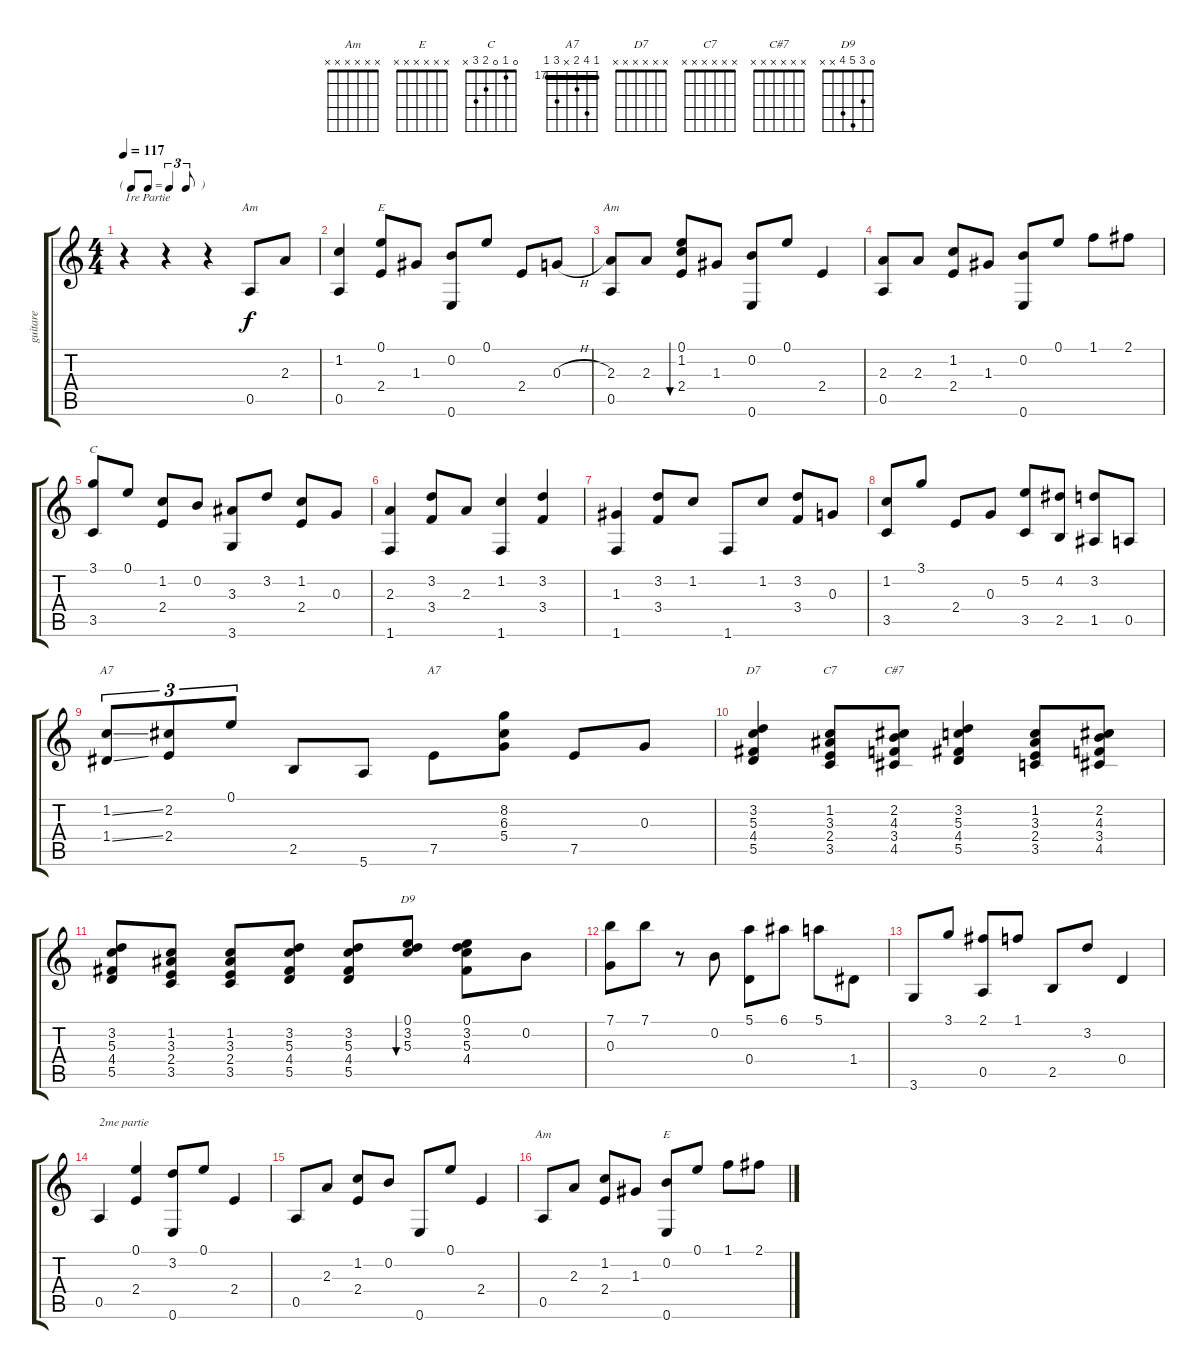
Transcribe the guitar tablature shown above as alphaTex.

\track ("guitare" "guitare") {instrument acousticguitarsteel}
\staff {score tabs}
\tuning (E4 B3 G3 D3 A2 E2) {hide}
\chord ("Am" 0 1 2 2 0 x)
\chord ("E" 0 0 1 2 2 0)
\chord ("Am" 0 1 2 2 0 0)
\chord ("C" 0 1 0 2 3 x)
\chord ("A7" 0 2 0 2 0 x)
\chord ("A7" 17 20 18 x 19 17) {firstfret 17 barre 17}
\chord ("D7" x x x x x x)
\chord ("C7" x x x x x x)
\chord ("C#7" x x x x x x)
\chord ("D9" 0 3 5 4 x x)
\chord ("Am" x x x x x x)
\chord ("E" x x x x x x)
\ts (4 4)
\tf triplet8th
\tempo 117
\clef g2
\ks c
r.4{txt "1re Partie" dy f instrument acousticguitarsteel} r.4 r.4 0.5.8{ch "Am"} 2.3.8 |
(1.2 0.5).4 (0.1 2.4).8{ch "E"} 1.3.8 (0.2 0.6).8 0.1.8 2.4.8 0.3{h}.8 |
(2.3 0.5).8{ch "Am"} 2.3.8 (0.1 1.2 2.4).8{bu 60} 1.3.8 (0.2 0.6).8 0.1.8 2.4.4 |
(2.3 0.5).8 2.3.8 (1.2 2.4).8 1.3.8 (0.2 0.6).8 0.1.8 1.1.8 2.1.8 |
(3.1 3.5).8{ch "C"} 0.1.8 (1.2 2.4).8 0.2.8 (3.3 3.6).8 3.2.8 (1.2 2.4).8 0.3.8 |
(2.3 1.6).4 (3.2 3.4).8 2.3.8 (1.2 1.6).4 (3.2 3.4).4 |
(1.3 1.6).4 (3.2 3.4).8 1.2.8 1.6.8 1.2.8 (3.2 3.4).8 0.3.8 |
(1.2 3.5).8 3.1.8 2.4.8 0.3.8 (5.2 3.5).8 (4.2 2.5).8 (3.2 1.5).8 0.5.8 |
(1.2{ss} 1.4{ss}).8{tu (3 2) ch "A7"} (2.2 2.4).8{tu (3 2)} 0.1.8{tu (3 2)} 2.5.8 5.6.8 7.5.8{ch "A7"} (8.2 6.3 5.4).8 7.5.8 0.3.8 |
(3.2 5.3 4.4 5.5).4{ch "D7"} (1.2 3.3 2.4 3.5).8{ch "C7"} (2.2 4.3 3.4 4.5).8{ch "C#7"} (3.2 5.3 4.4 5.5).4 (1.2 3.3 2.4 3.5).8 (2.2 4.3 3.4 4.5).8 |
(3.2 5.3 4.4 5.5).8 (1.2 3.3 2.4 3.5).8 (1.2 3.3 2.4 3.5).8 (3.2 5.3 4.4 5.5).8 (3.2 5.3 4.4 5.5).8 (0.1 3.2 5.3).8{bu 60 ch "D9"} (0.1 3.2 5.3 4.4).8 0.2.8 |
(7.1 0.3).8 7.1.8 r.8 0.2.8 (5.1 0.4).8 6.1.8 5.1.8 1.4.8 |
3.6.8 3.1.8 (2.1 0.5).8 1.1.8 2.5.8 3.2.8 0.4.4 |
0.5.4{txt "2me partie"} (0.1 2.4).4 (3.2 0.6).8 0.1.8 2.4.4 |
0.5.8 2.3.8 (1.2 2.4).8 0.2.8 0.6.8 0.1.8 2.4.4 |
0.5.8{ch "Am"} 2.3.8 (1.2 2.4).8 1.3.8 (0.2 0.6).8{ch "E"} 0.1.8 1.1.8 2.1.8
